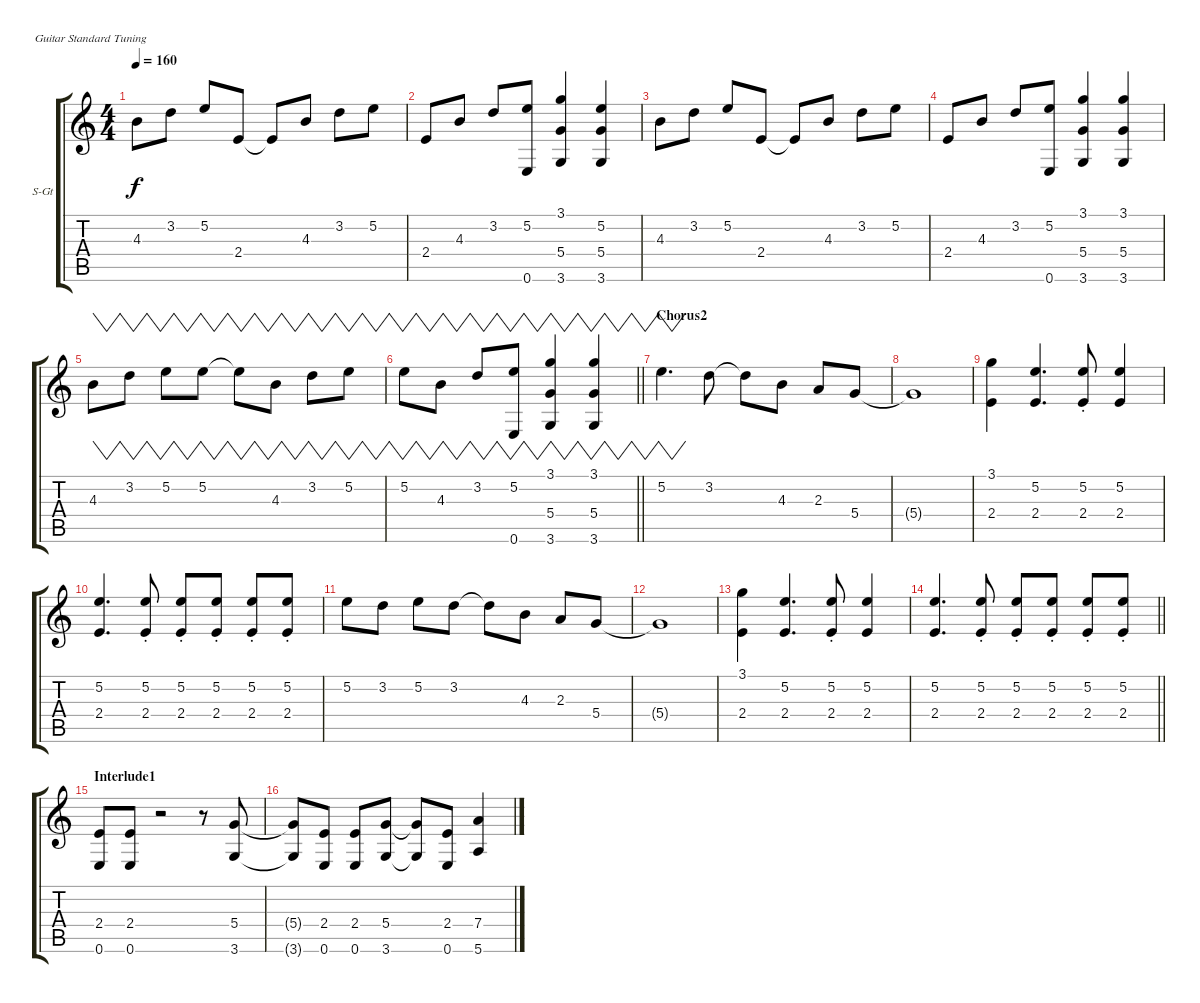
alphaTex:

\bracketExtendMode groupsimilarinstruments
\firstSystemTrackNameOrientation horizontal
\otherSystemsTrackNameOrientation horizontal
\track ("Neil Fallon(Keyboard)" "S-Gt") {instrument rockorgan}
\staff {score tabs}
\tuning (E4 B3 G3 D3 A2 E2)
\displaytranspose 12
\ts (4 4)
\tempo 160
\clef g2
\ks c
4.3.8{dy f} 3.2.8 5.2.8 2.4.8 2.4{t}.8 4.3.8 3.2.8 5.2.8 |
2.4.8 4.3.8 3.2.8 (5.2 0.6).8 (3.1 5.4 3.6).4 (5.2 5.4 3.6).4 |
4.3.8 3.2.8 5.2.8 2.4.8 2.4{t}.8 4.3.8 3.2.8 5.2.8 |
2.4.8 4.3.8 3.2.8 (5.2 0.6).8 (3.1 5.4 3.6).4 (3.1 5.4 3.6).4 |
4.3.8{vw} 3.2.8{vw} 5.2.8{vw} 5.2.8{vw} 5.2{t}.8{vw} 4.3.8{vw} 3.2.8{vw} 5.2.8{vw} |
\barLineRight lightlight
5.2.8{vw} 4.3.8{vw} 3.2.8{vw} (5.2 0.6).8{vw} (3.1 5.4 3.6).4{vw} (3.1 5.4 3.6).4{vw} |
\section ("" "Chorus2")
5.2.4{vw d} 3.2.8 3.2{t}.8 4.3.8 2.3.8 5.4.8 |
5.4{t}.1 |
(3.1 2.4).4 (5.2 2.4).4{d} (5.2{st} 2.4{st}).8 (5.2 2.4).4 |
(5.2 2.4).4{d} (5.2{st} 2.4{st}).8 (5.2{st} 2.4{st}).8 (5.2{st} 2.4{st}).8 (5.2{st} 2.4{st}).8 (5.2{st} 2.4{st}).8 |
5.2.8 3.2.8 5.2.8 3.2.8 3.2{t}.8 4.3.8 2.3.8 5.4.8 |
5.4{t}.1 |
(3.1 2.4).4 (5.2 2.4).4{d} (5.2{st} 2.4{st}).8 (5.2 2.4).4 |
\barLineRight lightlight
(5.2 2.4).4{d} (5.2{st} 2.4{st}).8 (5.2{st} 2.4{st}).8 (5.2{st} 2.4{st}).8 (5.2{st} 2.4{st}).8 (5.2{st} 2.4{st}).8 |
\section ("" "Interlude1")
(2.4 0.6).8 (2.4 0.6).8 r.2 r.8 (5.4 3.6).8 |
(5.4{t} 3.6{t}).8 (2.4 0.6).8 (2.4 0.6).8 (5.4 3.6).8 (5.4{t} 3.6{t}).8 (2.4 0.6).8 (7.4 5.6).4
